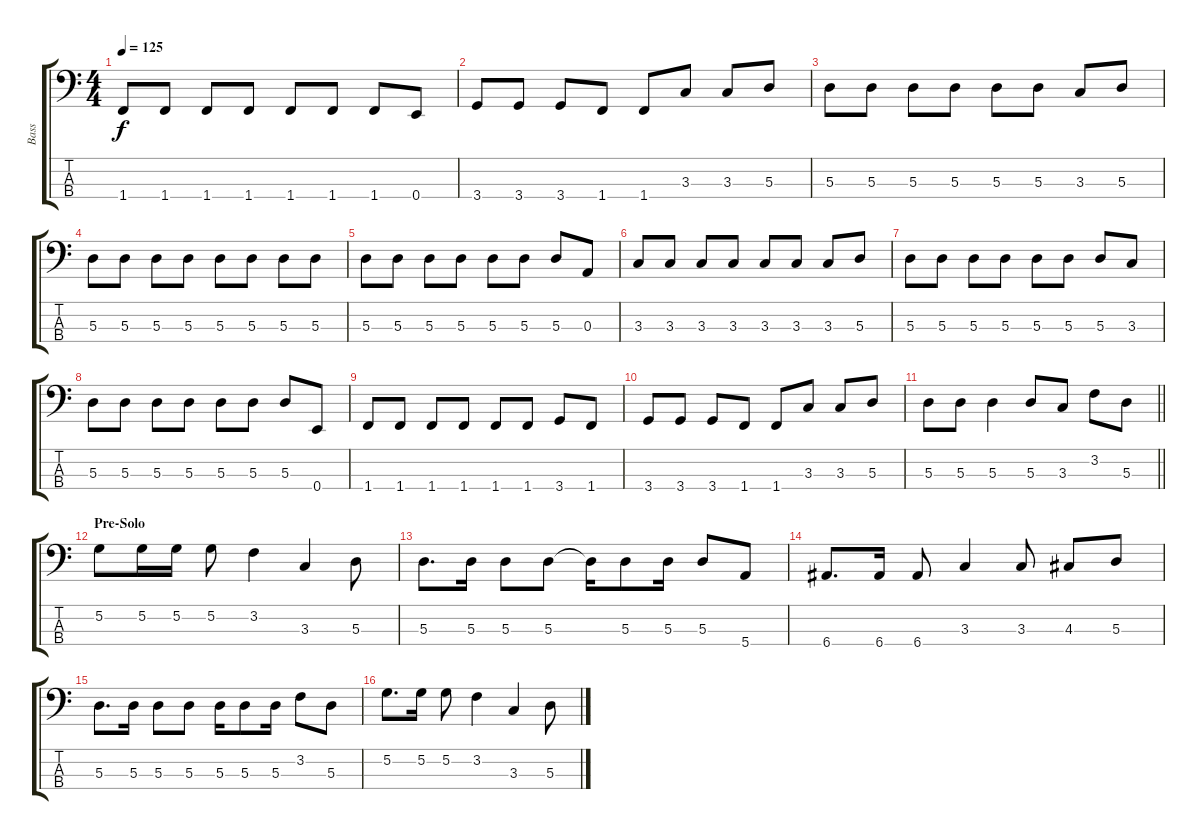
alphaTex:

\track ("Bass" "Bass") {instrument electricbassfinger}
\staff {score tabs}
\tuning (G2 D2 A1 E1) {hide}
\ts (4 4)
\tempo 125
\clef f4
\ks c
1.4.8{dy f} 1.4.8 1.4.8 1.4.8 1.4.8 1.4.8 1.4.8 0.4.8 |
3.4.8 3.4.8 3.4.8 1.4.8 1.4.8 3.3.8 3.3.8 5.3.8 |
5.3.8 5.3.8 5.3.8 5.3.8 5.3.8 5.3.8 3.3.8 5.3.8 |
5.3.8 5.3.8 5.3.8 5.3.8 5.3.8 5.3.8 5.3.8 5.3.8 |
5.3.8 5.3.8 5.3.8 5.3.8 5.3.8 5.3.8 5.3.8 0.3.8 |
3.3.8 3.3.8 3.3.8 3.3.8 3.3.8 3.3.8 3.3.8 5.3.8 |
5.3.8 5.3.8 5.3.8 5.3.8 5.3.8 5.3.8 5.3.8 3.3.8 |
5.3.8 5.3.8 5.3.8 5.3.8 5.3.8 5.3.8 5.3.8 0.4.8 |
1.4.8 1.4.8 1.4.8 1.4.8 1.4.8 1.4.8 3.4.8 1.4.8 |
3.4.8 3.4.8 3.4.8 1.4.8 1.4.8 3.3.8 3.3.8 5.3.8 |
\barLineRight lightlight
5.3.8 5.3.8 5.3.4 5.3.8 3.3.8 3.2.8 5.3.8 |
\section ("" "Pre-Solo")
5.2.8 5.2.16 5.2.16 5.2.8 3.2.4 3.3.4 5.3.8 |
5.3.8{d} 5.3.16 5.3.8 5.3.8 5.3{t}.16 5.3.8 5.3.16 5.3.8 5.4.8 |
6.4.8{d} 6.4.16 6.4.8 3.3.4 3.3.8 4.3.8 5.3.8 |
5.3.8{d} 5.3.16 5.3.8 5.3.8 5.3.16 5.3.8 5.3.16 3.2.8 5.3.8 |
5.2.8{d} 5.2.16 5.2.8 3.2.4 3.3.4 5.3.8
